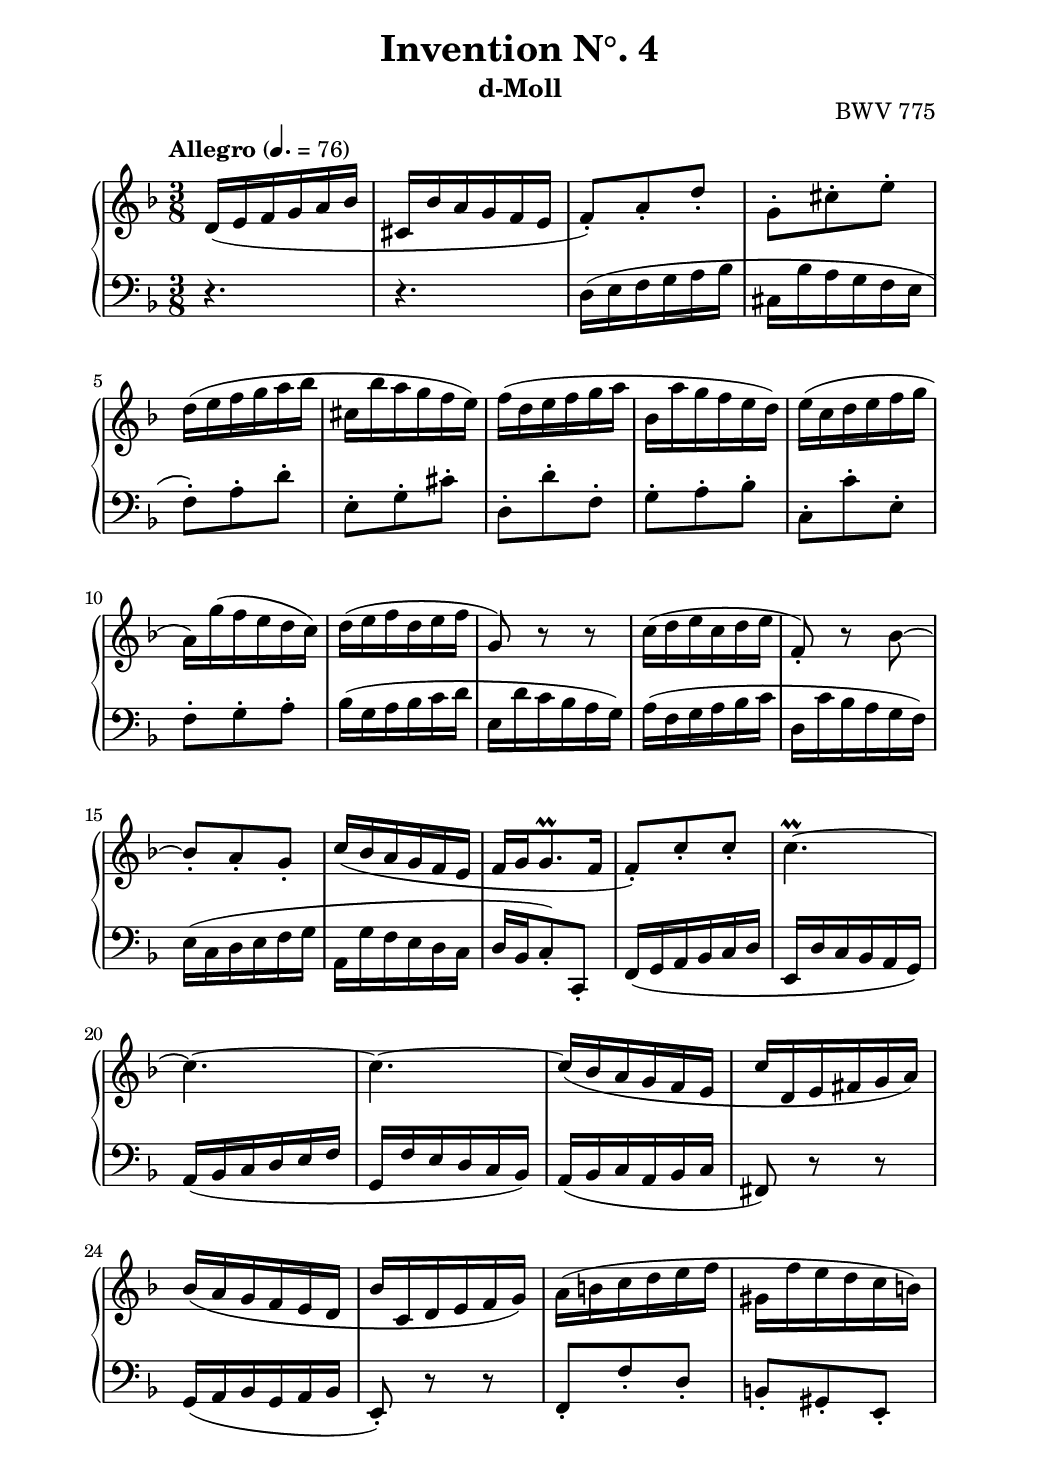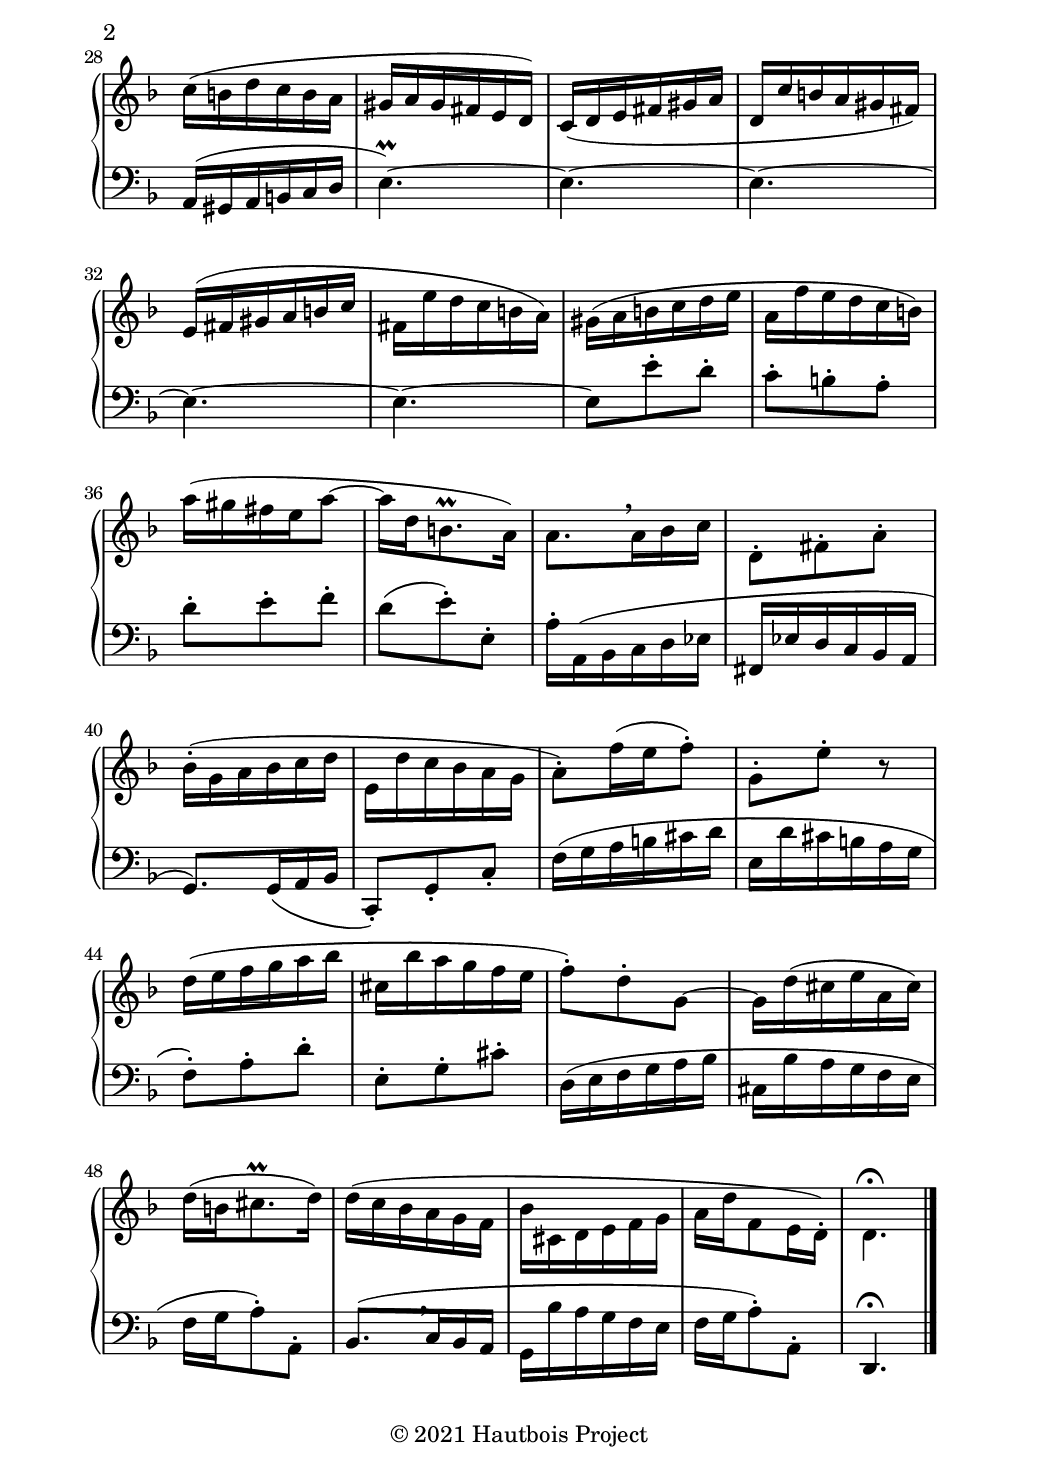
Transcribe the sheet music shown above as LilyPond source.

\version "2.22.1"
%% Generated by lilypond-book
%% Options: [exampleindent=10.16\mm,indent=0\mm,line-width=14.5\cm,noragged-right,papersize=a5,quote]
%\include "lilypond-book-preamble.ly"
\include "italiano.ly"

%****************************************************************
% Start cut-&-pastable-section

%****************************************************************

\paper {
  % Set paper
  #(set-paper-size "b5")
  indent = 0\mm
  line-width = 14.5\cm
  ragged-right = ##f
  line-width = #(- line-width (* mm 3.000000) (* mm 1))
}

\layout {
  
}

%*****************************************
%  Set Header
%*****************************************
\header {
  title = "Invention N°. 4"
  subtitle = "d-Moll"
  opus = "BWV 775"
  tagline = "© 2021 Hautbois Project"
}

%*****************************************
% Start Voice
% Write the voices here
%*****************************************
MyMeter = \time 3/8
MyTempo = \tempo "Allegro" 4. = 76
MyKey = \key re \minor
PieceName = "d-Moll"

VoiceI = \relative {
  %bar 1 - 4
  re'16( mi fa sol la sib  
  dod, sib' la sol fa mi
  fa8\staccato) la\staccato re\staccato
  sol,\staccato dod\staccato mi\staccato
  
  %bar 5 - 8
  re16( mi fa sol la sib
  dod, sib' la sol fa mi)
  fa( re mi fa sol la
  sib, la' sol fa mi re)
  
  %bar 9 - 12
  mi( do re mi fa sol
  la,) sol'( fa mi re do)
  re( mi fa re mi fa
  sol,8) r8 r8

  %bar 13 - 16
  do16( re mi do re mi
  fa,8\staccato ) r sib~
  sib\staccato la\staccato sol\staccato
  do16( sib la sol fa mi

  %bar 17 - 20
  fa sol sol8.\prall fa16
  fa8\staccato) do'\staccato do\staccato
  do4.~\prall
  do4.~

  %bar 21 - 24
  do4.~
  do16( sib la sol fa mi
  do' re, mi fad sol la)
  sib( la sol fa mi re

  %bar 25 - 28
  sib' do, re mi fa sol)
  la( si do re mi fa
  sold, fa' mi re do si)
  do( si re do si la

  %bar 29 - 32
  sold la sold fad mi re)
  do( re mi fad sold la 
  re, do' si la sold fad)
  mi( fad sold la si do

  %bar 33 - 36
  fad, mi' re do si la)
  sold( la si do re mi
  la, fa' mi re do si)
  la'( sold fad mi la8~

  %bar 37 - 40
  la16 re, si8.\prall la16)
  { \stemDown la8.[ \breathe la16 sib do] }
  re,8\staccato fad\staccato la\staccato
  sib16\staccato( sol la sib do re

  %bar 41 - 44
  mi, re' do sib la sol
  la8\staccato) fa'16( mi fa8\staccato)
  sol,\staccato mi'\staccato r
  re16( mi fa sol la sib 

  %bar 45 - 48
  dod, sib' la sol fa mi
  fa8\staccato) re\staccato sol,~
  sol16 re'( dod mi la, dod)
  re( si dod8.\prall re16)

  %bar 49 - 52
  re( do sib la sol fa
  sib dod, re mi fa sol
  la re fa,8 mi16 re\staccato)
  re4.\fermata
  
  \bar "|."

}


BassoI = \relative {
  %bar 1 - 4
  r4.
  r4.
  re16( mi fa sol la sib
  dod, sib' la sol fa mi
  
  %bar 5 - 8
  fa8\staccato) la\staccato re\staccato
  mi,\staccato sol\staccato dod\staccato
  re,\staccato re'\staccato fa,\staccato
  sol\staccato la\staccato sib\staccato

  %bar 9 - 12
  do,\staccato do'\staccato mi,\staccato
  fa\staccato sol\staccato la\staccato
  sib16( sol la sib do re
  mi, re' do sib la sol)

  %bar 13 - 16
  la( fa sol la sib do
  re, do' sib la sol fa)
  mi( do re mi fa sol
  la, sol' fa mi re do

  %bar 17 - 20
  re sib do8\staccato) do,\staccato
  fa16( sol la sib do re
  mi, re' do sib la sol)
  la( sib do re mi fa
  
  %bar 21 - 24
  sol, fa' mi re do sib)
  la( sib do la sib do
  fad,8) r8 r8
  sol16( la sib sol la sib

  %bar 25 - 28
  mi,8\staccato) r8 r8
  fa\staccato fa'\staccato re\staccato
  si\staccato sold\staccato mi\staccato
  la16( sold la si do re

  %bar 29 - 32
  mi4.~)\prall
  mi4.~
  mi4.~
  mi4.~

  %bar 33 - 36
  mi4.~
  mi8 mi'\staccato re\staccato
  do\staccato si\staccato la\staccato
  re\staccato mi\staccato fa\staccato

  %bar 37 - 40
  re( mi\staccato) mi,\staccato
  la16\staccato la,( sib do re mib
  fad, mib' re do sib la
  sol8.) sol16( la sib

  %bar 41 - 44
  do,8\staccato) sol'\staccato do\staccato
  fa16( sol la si dod re
  mi, re' dod si la sol
  fa8\staccato) la\staccato re\staccato

  %bar 45 - 48
  mi,\staccato sol\staccato dod\staccato
  re,16( mi fa sol la sib
  dod, sib' la sol fa mi
  fa sol la8\staccato) la,\staccato

  %bar 49 - 52
  sib8.[( \breathe do16 sib la]
  sol sib' la sol fa mi
  fa sol la8\staccato) la,\staccato
  re,4.\fermata
  
  %\bar "|."

}

%*****************************************
%  Start Score
%*****************************************

%\markup { \vspace #1 }
\score {
  \header {
    %piece = \PieceName
  }
  \new PianoStaff <<
    \new Staff { 
      \clef "treble" 
      \MyTempo
      \MyKey
      \MyMeter
        \VoiceI
    }
    \new Staff { 
      \clef "bass"
      \MyTempo
      \MyKey
      \MyMeter
        \BassoI
    }
  >>
}

